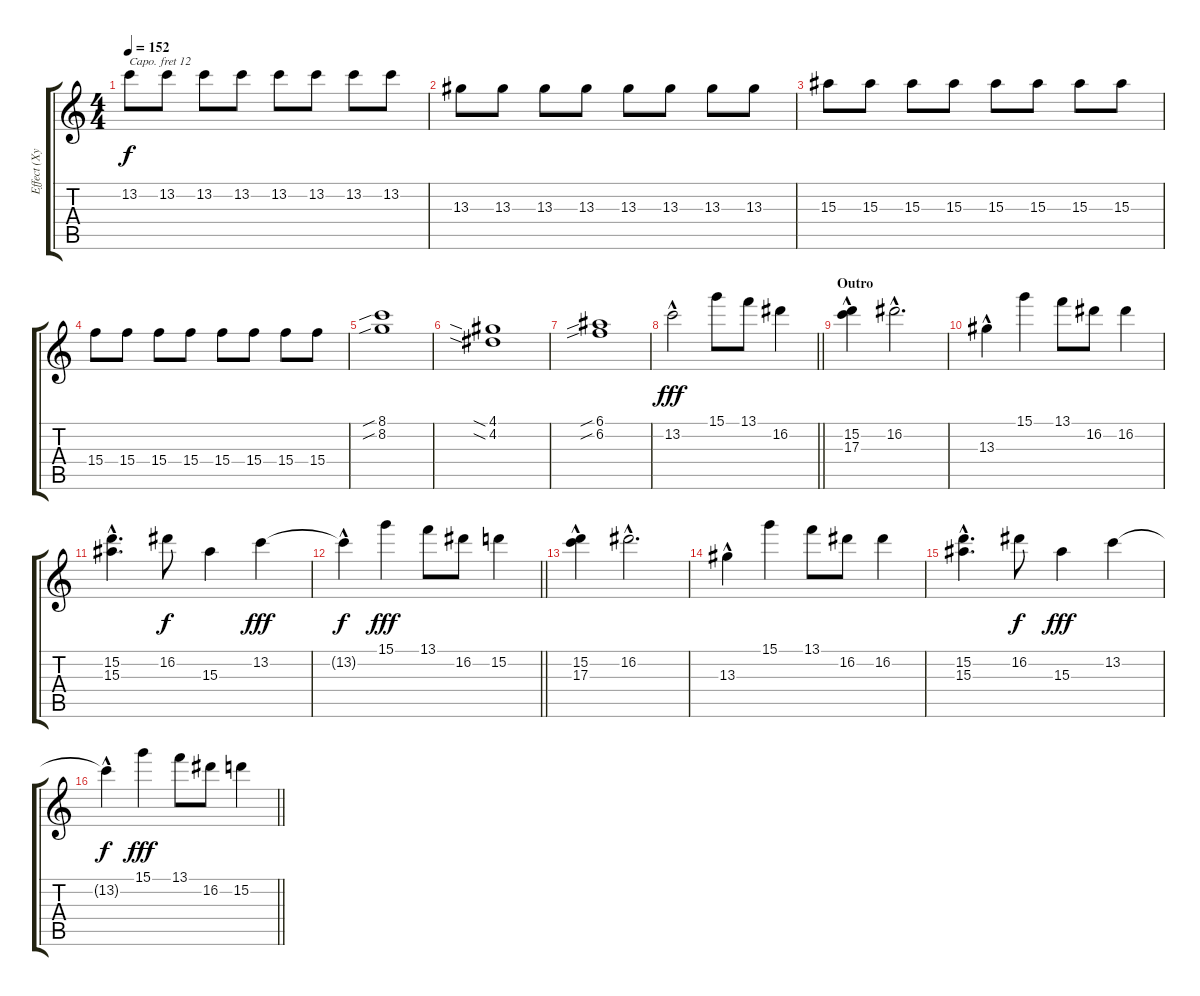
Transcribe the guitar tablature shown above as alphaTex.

\track ("Effect (Xylophone)(synth)" "Effect (Xy") {instrument marimba}
\staff {score tabs}
\capo 12
\tuning (E4 B3 G3 D3 A2 E2) {hide}
\ts (4 4)
\tempo 152
\clef g2
\ks c
13.2.8{dy f} 13.2.8 13.2.8 13.2.8 13.2.8 13.2.8 13.2.8 13.2.8 |
13.3.8 13.3.8 13.3.8 13.3.8 13.3.8 13.3.8 13.3.8 13.3.8 |
15.3.8 15.3.8 15.3.8 15.3.8 15.3.8 15.3.8 15.3.8 15.3.8 |
15.4.8 15.4.8 15.4.8 15.4.8 15.4.8 15.4.8 15.4.8 15.4.8 |
(8.1{sib} 8.2{sib}).1 |
(4.1{sia} 4.2{sia}).1 |
(6.1{sib} 6.2{sib}).1 |
\barLineRight lightlight
13.2{hac}.2{dy fff} 15.1.8 13.1.8 16.2.4 |
\section ("" "Outro")
(15.2{hac} 17.3{hac}).4 16.2{hac}.2{d} |
13.3{hac}.4 15.1.4 13.1.8 16.2.8 16.2.4 |
(15.2{hac} 15.3{hac}).4{d} 16.2.8{dy f} 15.3.4 13.2.4{dy fff} |
\barLineRight lightlight
13.2{hac t}.4{dy f} 15.1.4{dy fff} 13.1.8 16.2.8 15.2.4 |
(15.2{hac} 17.3{hac}).4 16.2{hac}.2{d} |
13.3{hac}.4 15.1.4 13.1.8 16.2.8 16.2.4 |
(15.2{hac} 15.3{hac}).4{d} 16.2.8{dy f} 15.3.4{dy fff} 13.2.4 |
\barLineRight lightlight
13.2{hac t}.4{dy f} 15.1.4{dy fff} 13.1.8 16.2.8 15.2.4
